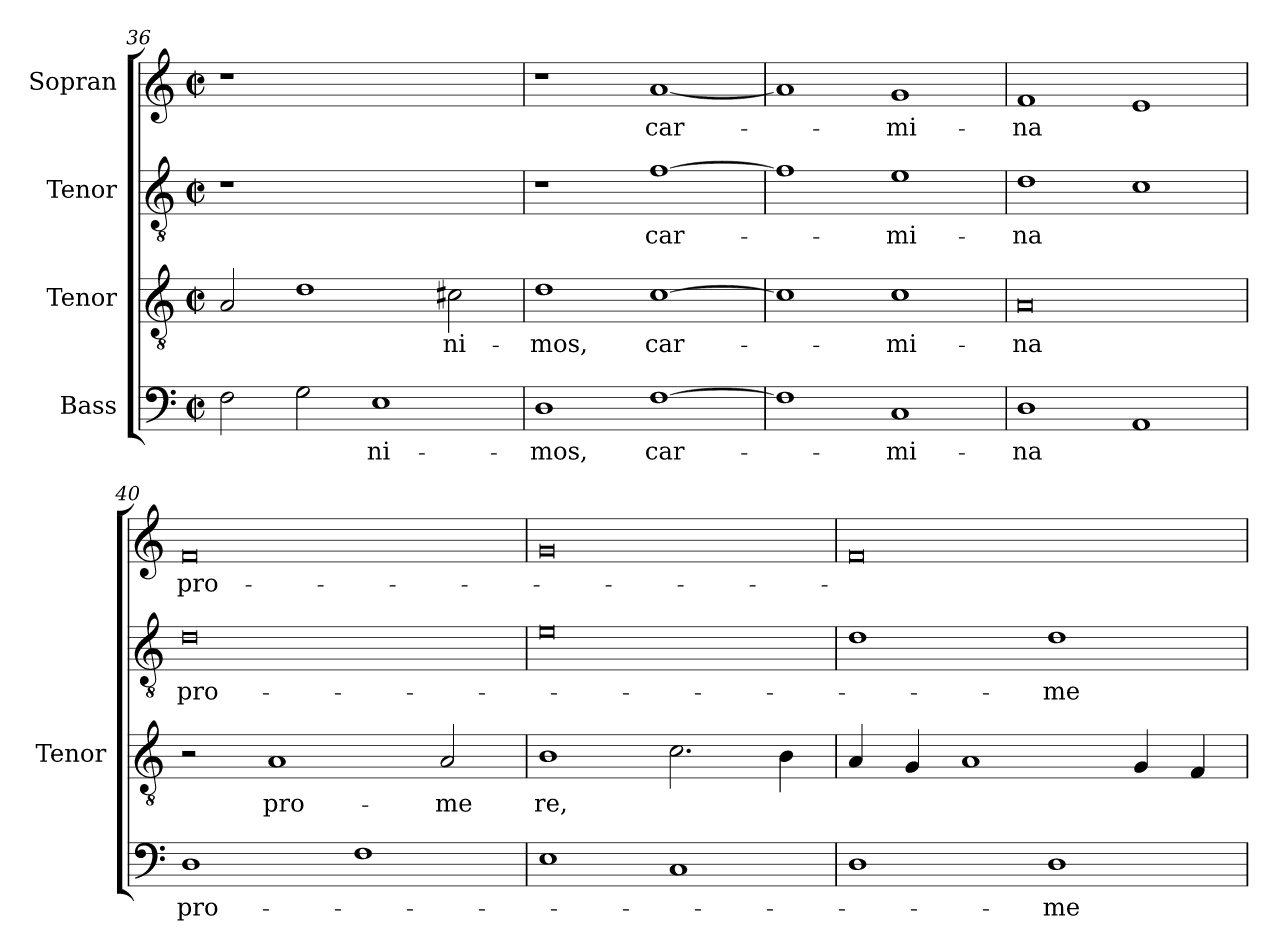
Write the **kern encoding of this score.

**kern	**text	**kern	**text	**kern	**text	**kern	**text
*part4	*part4	*part3	*part3	*part2	*part2	*part1	*part1
*staff4	*staff4	*staff3	*staff3	*staff2	*staff2	*staff1	*staff1
*I"Bass	*	*I"Tenor	*	*I"Tenor	*	*I"Sopran	*
*	*	*I'Tenor	*	*	*	*	*
*clefF4	*	*clefGv2	*	*clefGv2	*	*clefG2	*
*	*	*ITrd7c12	*	*ITrd7c12	*	*	*
*k[]	*	*k[]	*	*k[]	*	*k[]	*
*M2/2	*	*M2/2	*	*M2/2	*	*M2/2	*
*met(c|)	*	*met(c|)	*	*met(c|)	*	*met(c|)	*
=36	=36	=36	=36	=36	=36	=36	=36
!	!	!	!	!LO:N:vis=1	!	!LO:N:vis=1	!
2Fi\	.	2AAi/	.	1r	.	1r	.
2Gi\	.	1Di	.	.	.	.	.
!	!LO:LY:b:color=#000000	!	!	!	!	!	!
1Ei	-ni-	.	.	1ryy	.	1ryy	.
!	!	!	!LO:LY:b:color=#000000	!	!	!	!
.	.	2C#Xi\	-ni-	.	.	.	.
=37	=37	=37	=37	=37	=37	=37	=37
!	!LO:LY:b:color=#000000	!	!	!	!	!	!
!	!	!	!LO:LY:b:color=#000000	!	!	!	!
1Di	-mos,	1Di	-mos,	1r	.	1r	.
!	!LO:LY:b:color=#000000	!	!	!	!	!	!
!	!	!	!LO:LY:b:color=#000000	!	!	!	!
!	!	!	!	!	!LO:LY:b:color=#000000	!	!
!	!	!	!	!	!	!	!LO:LY:b:color=#000000
[>1Fi	car-	[>1Ci	car-	[>1Fi	car-	[<1ai	car-
=38	=38	=38	=38	=38	=38	=38	=38
1Fi]	.	1Ci]	.	1Fi]	.	1ai]	.
!	!LO:LY:b:color=#000000	!	!	!	!	!	!
!	!	!	!LO:LY:b:color=#000000	!	!	!	!
!	!	!	!	!	!LO:LY:b:color=#000000	!	!
!	!	!	!	!	!	!	!LO:LY:b:color=#000000
1Ci	-mi-	1Ci	-mi-	1Ei	-mi-	1gi	-mi-
=39	=39	=39	=39	=39	=39	=39	=39
!	!LO:LY:b:color=#000000	!	!	!	!	!	!
!	!	!	!LO:LY:b:color=#000000	!	!	!	!
!	!	!	!	!	!LO:LY:b:color=#000000	!	!
!	!	!	!	!	!	!	!LO:LY:b:color=#000000
1Di	-na	0AAi	-na	1Di	-na	1fi	-na
1AAi	.	.	.	1Ci	.	1ei	.
=40	=40	=40	=40	=40	=40	=40	=40
!	!LO:LY:b:color=#000000	!	!	!	!	!	!
!	!	!	!	!	!LO:LY:b:color=#000000	!	!
!	!	!	!	!	!	!	!LO:LY:b:color=#000000
1Di	pro-	2r	.	0Di	pro-	0fi	pro-
!	!	!	!LO:LY:b:color=#000000	!	!	!	!
.	.	1AAi	pro-	.	.	.	.
1Fi	.	.	.	.	.	.	.
!	!	!	!LO:LY:b:color=#000000	!	!	!	!
.	.	2AAi/	-me	.	.	.	.
=41	=41	=41	=41	=41	=41	=41	=41
!	!	!	!LO:LY:b:color=#000000	!	!	!	!
1Ei	.	1BBi	re,	0Ei	.	0gi	.
1Ci	.	2.Ci\	.	.	.	.	.
.	.	4BBi\	.	.	.	.	.
!!LO:LB:g=z
=42	=42	=42	=42	=42	=42	=42	=42
1Di	.	4AAi/	.	1Di	.	0fi	.
.	.	4GGi/	.	.	.	.	.
.	.	1AAi	.	.	.	.	.
!	!LO:LY:b:color=#000000	!	!	!	!	!	!
!	!	!	!	!	!LO:LY:b:color=#000000	!	!
1Di	-me-	.	.	1Di	-me-	.	.
.	.	4GGi/	.	.	.	.	.
.	.	4FFi/	.	.	.	.	.
=	=	=	=	=	=	=	=
*-	*-	*-	*-	*-	*-	*-	*-
